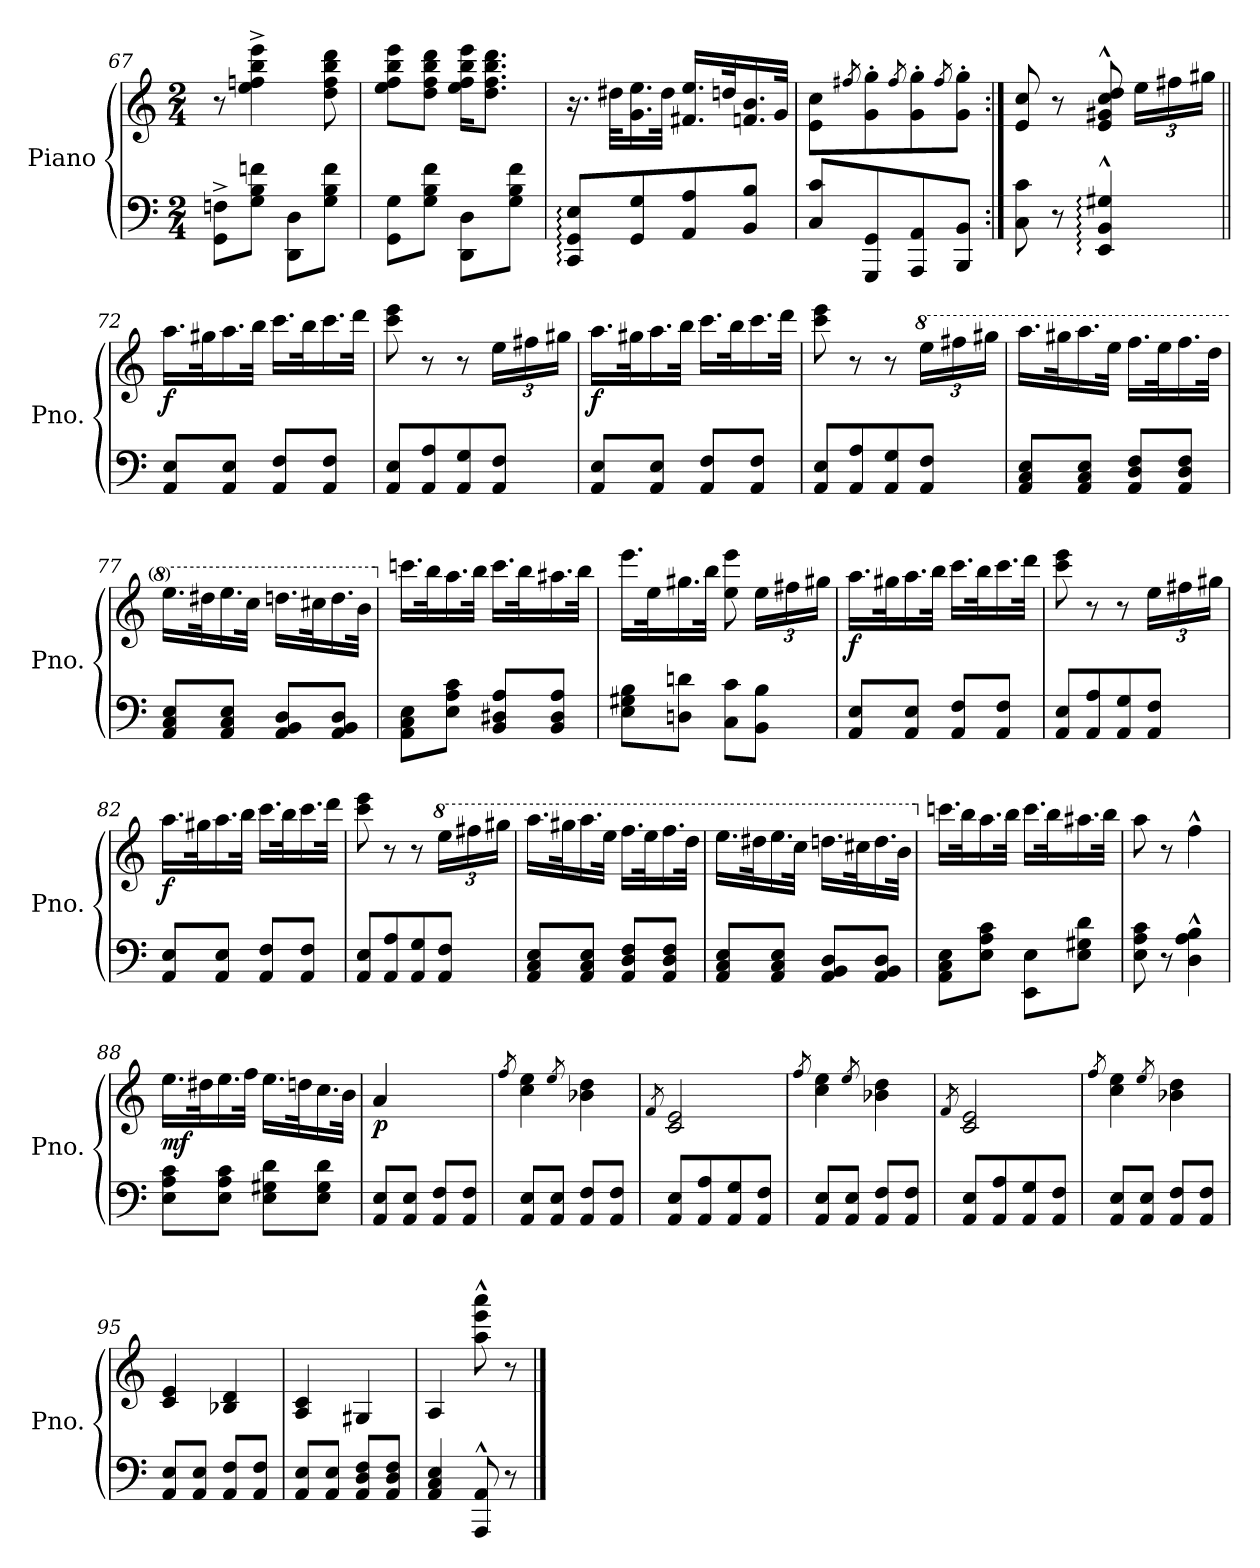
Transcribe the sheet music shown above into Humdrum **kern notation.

**kern	**kern	**dynam
*part1	*part1	*part1
*staff2	*staff1	*staff1/2
*I"Piano	*	*
*I'Pno.	*	*
!!LO:LB:g=z
*clefF4	*clefG2	*
*k[]	*k[]	*
*M2/4	*M2/4	*
=67	=67	=67
8GG\^ 8Fn\^L	8r	.
8G\ 8B\ 8fn\J	4ee\^ 4ffn\^ 4bb\^ 4eee\^	.
8DD\ 8D\L	.	.
8G\ 8B\ 8f\J	8dd\ 8ff\ 8bb\ 8ddd\	.
=68	=68	=68
8GG\ 8G\L	8ee\ 8ff\ 8bb\ 8eee\L	.
8G\ 8B\ 8f\J	8dd\ 8ff\ 8bb\ 8ddd\J	.
8DD\ 8D\L	16ee\ 16ff\ 16bb\ 16eee\KL	.
.	8.dd\ 8.ff\ 8.bb\ 8.ddd\J	.
8G\ 8B\ 8f\J	.	.
=69	=69	=69
8CC/: 8GG/: 8E/:L	16.r	.
.	32dd#X\KLL	.
8GG/ 8G/	16.g\ 16.ee\	.
.	32dd#\JJk	.
8AA/ 8A/	16.f#X/ 16.ee/LL	.
.	32ddn/K	.
8BB/ 8B/J	16.fn/ 16.b/	.
.	32g/JJk	.
=70	=70	=70
8C/ 8c/L	8e\ 8cc\L	.
.	8qff#X/	.
8GGG/ 8GG/	8g\' 8gg\'	.
.	8qff#/	.
8AAA/ 8AA/	8g\' 8gg\'	.
.	8qff#/	.
8BBB/ 8BB/J	8g\' 8gg\'J	.
=71:|!	=71:|!	=71:|!
8C\ 8c\	8e/ 8cc/	.
8r	8r	.
*	*MM95	*
4EE/:^^ 4BB/:^^ 4G#X/:^^	8e/^^ 8g#X/^^ 8cc/^^ 8dd/^^	.
*	*Xbrackettup	*
.	24ee\LL	.
.	24ff#X\	.
.	24gg#X\JJ	.
!!LO:LB:g=z
=72||	=72||	=72||
!	!	!LO:DY:b
8AA/ 8E/L	16.aa\LL	f
.	32gg#X\K	.
8AA/ 8E/J	16.aa\	.
.	32bb\JJk	.
8AA/ 8F/L	16.ccc\LL	.
.	32bb\K	.
8AA/ 8F/J	16.ccc\	.
.	32ddd\JJk	.
=73	=73	=73
8AA/ 8E/L	8ccc\ 8eee\	.
8AA/ 8A/	8r	.
8AA/ 8G/	8r	.
8AA/ 8F/J	24ee\LL	.
.	24ff#X\	.
.	24gg#X\JJ	.
=74	=74	=74
!	!	!LO:DY:b
8AA/ 8E/L	16.aa\LL	f
.	32gg#X\K	.
8AA/ 8E/J	16.aa\	.
.	32bb\JJk	.
8AA/ 8F/L	16.ccc\LL	.
.	32bb\K	.
8AA/ 8F/J	16.ccc\	.
.	32ddd\JJk	.
=75	=75	=75
8AA/ 8E/L	8ccc\ 8eee\	.
8AA/ 8A/	8r	.
8AA/ 8G/	8r	.
*	*8va	*
8AA/ 8F/J	24eee\LL	.
.	24fff#X\	.
.	24ggg#X\JJ	.
=76	=76	=76
8AA/ 8C/ 8E/L	16.aaa\LL	.
.	32ggg#X\K	.
8AA/ 8C/ 8E/J	16.aaa\	.
.	32eee\JJk	.
8AA/ 8D/ 8F/L	16.fff\LL	.
.	32eee\K	.
8AA/ 8D/ 8F/J	16.fff\	.
.	32ddd\JJk	.
!!LO:LB:g=z
=77	=77	=77
8AA/ 8C/ 8E/L	16.eee\LL	.
.	32ddd#X\K	.
8AA/ 8C/ 8E/J	16.eee\	.
.	32ccc\JJk	.
8AA/ 8BB/ 8D/L	16.dddn\LL	.
.	32ccc#X\K	.
8AA/ 8BB/ 8D/J	16.ddd\	.
.	32bb\JJk	.
=78	=78	=78
*	*X8va	*
8AA\ 8C\ 8E\L	16.cccn\LL	.
.	32bb\K	.
8E\ 8A\ 8c\J	16.aa\	.
.	32bb\JJk	.
8BB/ 8D#X/ 8A/L	16.ccc\LL	.
.	32bb\K	.
8BB/ 8D#/ 8A/J	16.aa#X\	.
.	32bb\JJk	.
=79	=79	=79
8E\ 8G#X\ 8B\L	16.eee\LL	.
.	32ee\K	.
8Dn\ 8dn\J	16.gg#X\	.
.	32bb\JJk	.
8C\ 8c\L	8ee\ 8eee\	.
8BB\ 8B\J	24ee\LL	.
.	24ff#X\	.
.	24gg#X\JJ	.
=80	=80	=80
!	!	!LO:DY:b
8AA/ 8E/L	16.aa\LL	f
.	32gg#X\K	.
8AA/ 8E/J	16.aa\	.
.	32bb\JJk	.
8AA/ 8F/L	16.ccc\LL	.
.	32bb\K	.
8AA/ 8F/J	16.ccc\	.
.	32ddd\JJk	.
!!LO:LB:g=z
=81	=81	=81
8AA/ 8E/L	8ccc\ 8eee\	.
8AA/ 8A/	8r	.
8AA/ 8G/	8r	.
8AA/ 8F/J	24ee\LL	.
.	24ff#X\	.
.	24gg#X\JJ	.
=82	=82	=82
!	!	!LO:DY:b
8AA/ 8E/L	16.aa\LL	f
.	32gg#X\K	.
8AA/ 8E/J	16.aa\	.
.	32bb\JJk	.
8AA/ 8F/L	16.ccc\LL	.
.	32bb\K	.
8AA/ 8F/J	16.ccc\	.
.	32ddd\JJk	.
=83	=83	=83
8AA/ 8E/L	8ccc\ 8eee\	.
8AA/ 8A/	8r	.
8AA/ 8G/	8r	.
*	*8va	*
8AA/ 8F/J	24eee\LL	.
.	24fff#X\	.
.	24ggg#X\JJ	.
=84	=84	=84
8AA/ 8C/ 8E/L	16.aaa\LL	.
.	32ggg#X\K	.
8AA/ 8C/ 8E/J	16.aaa\	.
.	32eee\JJk	.
8AA/ 8D/ 8F/L	16.fff\LL	.
.	32eee\K	.
8AA/ 8D/ 8F/J	16.fff\	.
.	32ddd\JJk	.
=85	=85	=85
8AA/ 8C/ 8E/L	16.eee\LL	.
.	32ddd#X\K	.
8AA/ 8C/ 8E/J	16.eee\	.
.	32ccc\JJk	.
8AA/ 8BB/ 8D/L	16.dddn\LL	.
.	32ccc#X\K	.
8AA/ 8BB/ 8D/J	16.ddd\	.
.	32bb\JJk	.
!!LO:PB:g=z
=86	=86	=86
*	*X8va	*
8AA\ 8C\ 8E\L	16.cccn\LL	.
.	32bb\K	.
8E\ 8A\ 8c\J	16.aa\	.
.	32bb\JJk	.
8EE\ 8E\L	16.ccc\LL	.
.	32bb\K	.
8E\ 8G#X\ 8d\J	16.aa#X\	.
.	32bb\JJk	.
=87	=87	=87
8E\ 8A\ 8c\	8aa\	.
8r	8r	.
!	!	!LO:DY:b
!	!	!LO:DY:n=1:b
!	!	!LO:DY:n=2:b
4D\^^ 4A\^^ 4B\^^	4ff^^\	other-dynamics other-dynamics other-dynamics
=88	=88	=88
!	!	!LO:DY:b
8E\ 8A\ 8c\L	16.ee\LL	mf
.	32dd#X\K	.
8E\ 8A\ 8c\J	16.ee\	.
.	32ff\JJk	.
8E\ 8G#X\ 8d\L	16.ee\LL	.
.	32ddn\K	.
8E\ 8G#\ 8d\J	16.cc\	.
.	32b\JJk	.
=89	=89	=89
!	!	!LO:DY:b
8AA/ 8E/L	4a/	p
8AA/ 8E/J	.	.
8AA/ 8F/L	4ryy	.
8AA/ 8F/J	.	.
=90	=90	=90
.	8qff/	.
8AA/ 8E/L	4cc\ 4ee\	.
8AA/ 8E/J	.	.
.	8qee/	.
8AA/ 8F/L	4b-X\ 4dd\	.
8AA/ 8F/J	.	.
=91	=91	=91
.	8qf/	.
8AA/ 8E/L	2c/ 2e/	.
8AA/ 8A/	.	.
8AA/ 8G/	.	.
8AA/ 8F/J	.	.
=92	=92	=92
.	8qff/	.
8AA/ 8E/L	4cc\ 4ee\	.
8AA/ 8E/J	.	.
.	8qee/	.
8AA/ 8F/L	4b-X\ 4dd\	.
8AA/ 8F/J	.	.
!!LO:LB:g=z
=93	=93	=93
.	8qf/	.
8AA/ 8E/L	2c/ 2e/	.
8AA/ 8A/	.	.
8AA/ 8G/	.	.
8AA/ 8F/J	.	.
=94	=94	=94
.	8qff/	.
8AA/ 8E/L	4cc\ 4ee\	.
8AA/ 8E/J	.	.
.	8qee/	.
8AA/ 8F/L	4b-X\ 4dd\	.
8AA/ 8F/J	.	.
=95	=95	=95
8AA/ 8E/L	4c/ 4e/	.
8AA/ 8E/J	.	.
8AA/ 8F/L	4B-X/ 4d/	.
8AA/ 8F/J	.	.
=96	=96	=96
8AA/ 8E/L	4A/ 4c/	.
8AA/ 8E/J	.	.
8AA/ 8D/ 8F/L	4G#X/	.
8AA/ 8D/ 8F/J	.	.
=97	=97	=97
4AA/ 4C/ 4E/	4A/	.
!	!	!LO:DY:b
8AAA/^^ 8AA/^^	8aa\^^ 8eee\^^ 8aaa\^^	other-dynamics
8r	8r	.
==	==	==
*-	*-	*-
